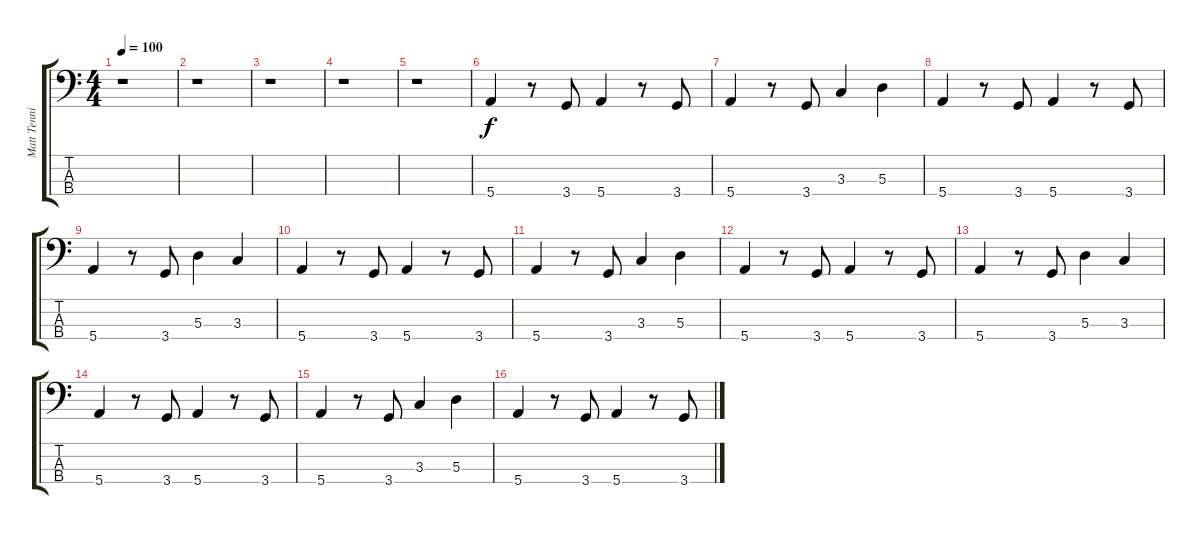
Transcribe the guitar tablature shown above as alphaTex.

\track ("Matt Tennikof" "Matt Tenni") {instrument electricbassfinger}
\staff {score tabs}
\tuning (G2 D2 A1 E1) {hide}
\ts (4 4)
\tempo 100
\clef f4
\ks c
r.1{dy f instrument electricbassfinger} |
r.1 |
r.1 |
r.1 |
r.1 |
5.4.4 r.8 3.4.8 5.4.4 r.8 3.4.8 |
5.4.4 r.8 3.4.8 3.3.4 5.3.4 |
5.4.4 r.8 3.4.8 5.4.4 r.8 3.4.8 |
5.4.4 r.8 3.4.8 5.3.4 3.3.4 |
5.4.4 r.8 3.4.8 5.4.4 r.8 3.4.8 |
5.4.4 r.8 3.4.8 3.3.4 5.3.4 |
5.4.4 r.8 3.4.8 5.4.4 r.8 3.4.8 |
5.4.4 r.8 3.4.8 5.3.4 3.3.4 |
5.4.4 r.8 3.4.8 5.4.4 r.8 3.4.8 |
5.4.4 r.8 3.4.8 3.3.4 5.3.4 |
5.4.4 r.8 3.4.8 5.4.4 r.8 3.4.8
